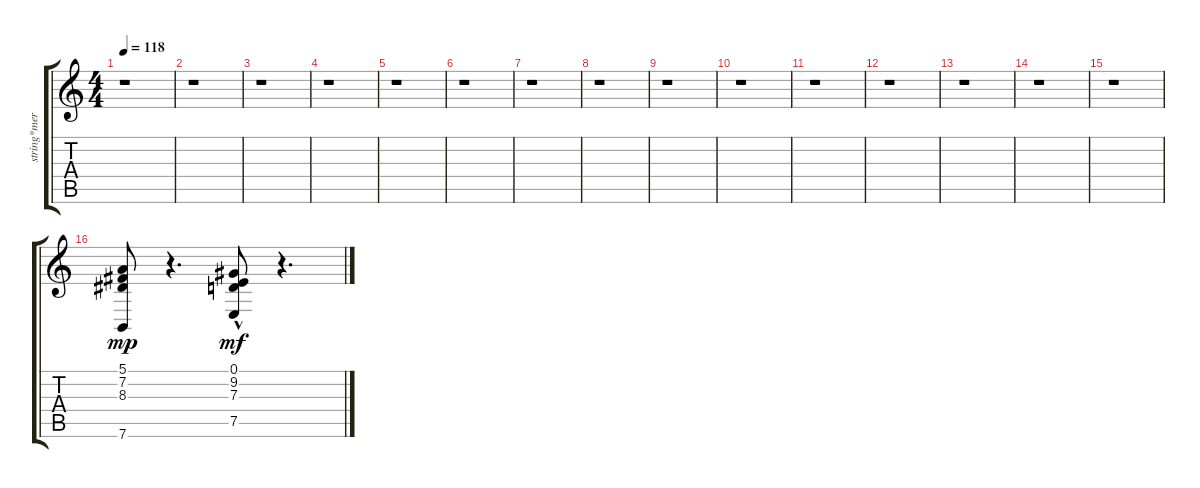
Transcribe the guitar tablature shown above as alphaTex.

\track ("string*merged" "string*mer") {instrument stringensemble1}
\staff {score tabs}
\tuning (E4 B3 G3 D3 A2 E2) {hide}
\ts (4 4)
\tempo 118
\clef g2
\ks c
r.1{dy f} |
r.1 |
r.1 |
r.1 |
r.1 |
r.1 |
r.1 |
r.1 |
r.1 |
r.1 |
r.1 |
r.1 |
r.1 |
r.1 |
r.1 |
(5.1 7.2 8.3 7.6).8{dy mp} r.4{d} (0.1{hac} 9.2{hac} 7.3 7.5).8{dy mf} r.4{d}
